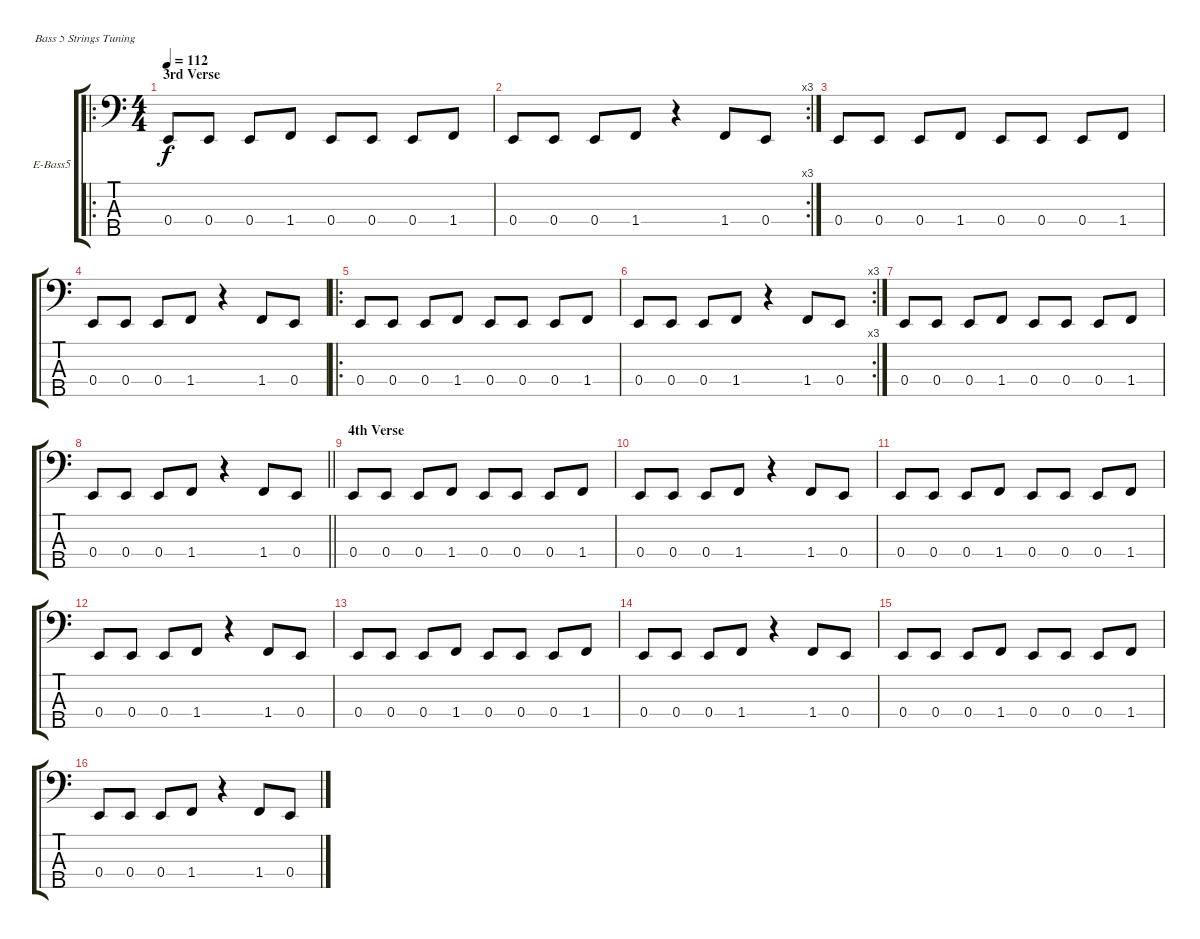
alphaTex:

\bracketExtendMode groupsimilarinstruments
\firstSystemTrackNameOrientation horizontal
\otherSystemsTrackNameOrientation horizontal
\track ("Bass" "E-Bass5") {instrument electricbassfinger}
\staff {score tabs}
\tuning (G2 D2 A1 E1 B0)
\ro
\ts (4 4)
\section ("" "3rd Verse")
\tempo 112
\clef f4
\ks c
0.4.8{dy f} 0.4.8 0.4.8 1.4.8 0.4.8 0.4.8 0.4.8 1.4.8 |
\rc 3
0.4.8 0.4.8 0.4.8 1.4.8 r.4 1.4.8 0.4.8 |
0.4.8 0.4.8 0.4.8 1.4.8 0.4.8 0.4.8 0.4.8 1.4.8 |
0.4.8 0.4.8 0.4.8 1.4.8 r.4 1.4.8 0.4.8 |
\ro
0.4.8 0.4.8 0.4.8 1.4.8 0.4.8 0.4.8 0.4.8 1.4.8 |
\rc 3
0.4.8 0.4.8 0.4.8 1.4.8 r.4 1.4.8 0.4.8 |
0.4.8 0.4.8 0.4.8 1.4.8 0.4.8 0.4.8 0.4.8 1.4.8 |
\barLineRight lightlight
0.4.8 0.4.8 0.4.8 1.4.8 r.4 1.4.8 0.4.8 |
\section ("" "4th Verse")
0.4.8 0.4.8 0.4.8 1.4.8 0.4.8 0.4.8 0.4.8 1.4.8 |
0.4.8 0.4.8 0.4.8 1.4.8 r.4 1.4.8 0.4.8 |
0.4.8 0.4.8 0.4.8 1.4.8 0.4.8 0.4.8 0.4.8 1.4.8 |
0.4.8 0.4.8 0.4.8 1.4.8 r.4 1.4.8 0.4.8 |
0.4.8 0.4.8 0.4.8 1.4.8 0.4.8 0.4.8 0.4.8 1.4.8 |
0.4.8 0.4.8 0.4.8 1.4.8 r.4 1.4.8 0.4.8 |
0.4.8 0.4.8 0.4.8 1.4.8 0.4.8 0.4.8 0.4.8 1.4.8 |
0.4.8 0.4.8 0.4.8 1.4.8 r.4 1.4.8 0.4.8
